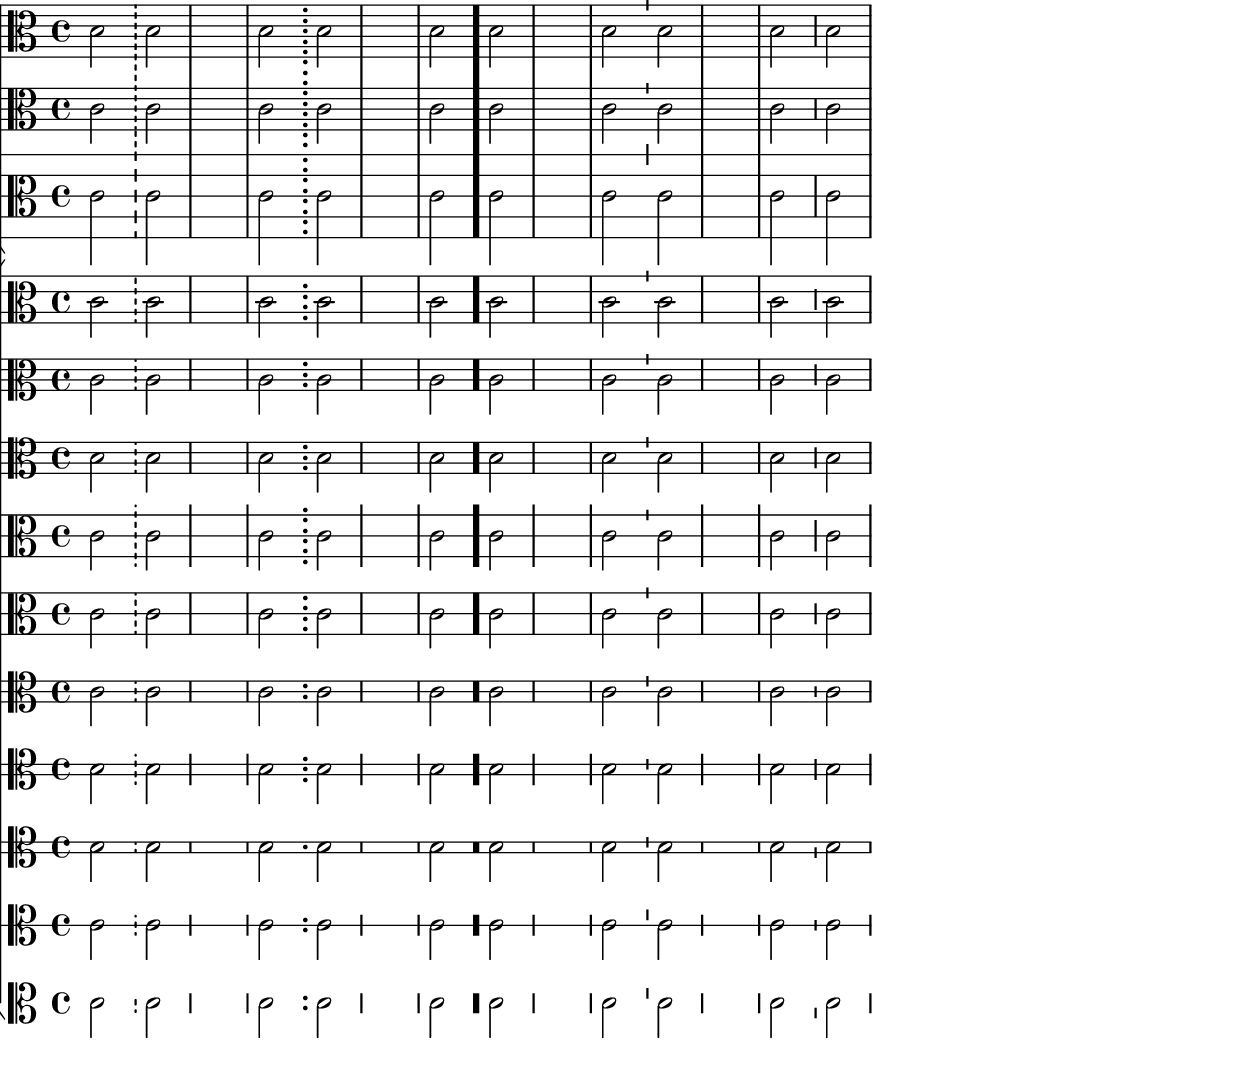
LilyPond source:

%% Generated by lilypond-book
%% Options: [exampleindent=10.16\mm,indent=0\mm,line-width=160\mm,paper-height=845.047\pt,paper-width=597.508\pt,papersize='(cons (* 597.508 pt) (* 845.047 pt))]
\include "lilypond-book-preamble.ly"


% ****************************************************************
% Start cut-&-pastable-section
% ****************************************************************

#(ly:set-option 'eps-box-padding 3.000000)



\paper {
  #(set-paper-size '(cons (* 597.508 pt) (* 845.047 pt)))
  indent = 0\mm
  line-width = 160\mm
  % offset the left padding, also add 1mm as lilypond creates cropped
  % images with a little space on the right
  line-width = #(- line-width (* mm  3.000000) (* mm 1))
}

\layout {
  
}




% ****************************************************************
% ly snippet:
% ****************************************************************
\sourcefilename "/lilypond-2.25.21/input/regression/bar-lines.ly"
\sourcefileline 0
\version "2.23.6"

\header { texidoc = "Various types of bar lines can be drawn.

The dashes in a dashed bar line covers staff lines exactly. Dashed
bar lines between staves start and end on a half dash precisely.

The dots in a dotted bar line are in spaces.

A thick bar line is created by \bar \".\", which is consistent
with e.g. \bar \"|.\"

A tick bar line is a short line of the same length as a staff
space, centered on the top-most bar line.

A short bar line has a height of half the height of the staff, rounded
up to an integer number of staff spaces.  It is usually centered
vertically, but on short staves, it is shifted down to distinguish it
from a normal bar line."
}

bars = {
  s2 \bar "!" s
  s1
  s2 \bar ";" s
  s1
  s2 \bar "." s
  s1
  s2 \bar "'" s
  s1
  s2 \bar "," s
}

music = \fixed c' {
  \clef "alto"
  c2 c
  s1
  c2 c
  s1
  c2 c
  s1
  c2 c
  s1
  c2 c
}

<<
  \new StaffGroup <<
    \new Staff \with {
      \override StaffSymbol.line-count = #6
    } <<
      \bars \music
    >>

    \new Staff \music

    \new Staff \with {
      \override StaffSymbol.staff-space = 2
    } \music
  >>

  \new ChoirStaff <<
    \new Staff \with {
      \override StaffSymbol.line-positions = #'(-4 -2 2 5)
    } \music

    \new Staff \with {
      \override StaffSymbol.line-positions = #'(-2 0 2 4)
    } \music

    \new Staff \with {
      \override StaffSymbol.line-count = #4
    } \music

    \new Staff \with {
      \override StaffSymbol.line-positions = #'(-4 0 4)
      \override BarLine.bar-extent = #'(-3 . 3)
    } \music

    \new Staff \with {
      \override StaffSymbol.line-positions = #'(-4 0 4)
    } \music

    \new Staff \with {
      \override StaffSymbol.line-count = #3
    } \music
    \new Staff \with {
      \override StaffSymbol.line-count = #2
    } \music

    \new Staff \with {
      \override StaffSymbol.line-count = #2
      \override BarLine.bar-extent = #'(-0.5 . 0.5)
    } \music

    \new Staff \with {
      \override StaffSymbol.line-count = #1
    } \music

    \new Staff \with {
      \override StaffSymbol.line-count = #0
    } \music
  >>
>>



% ****************************************************************
% end ly snippet
% ****************************************************************
